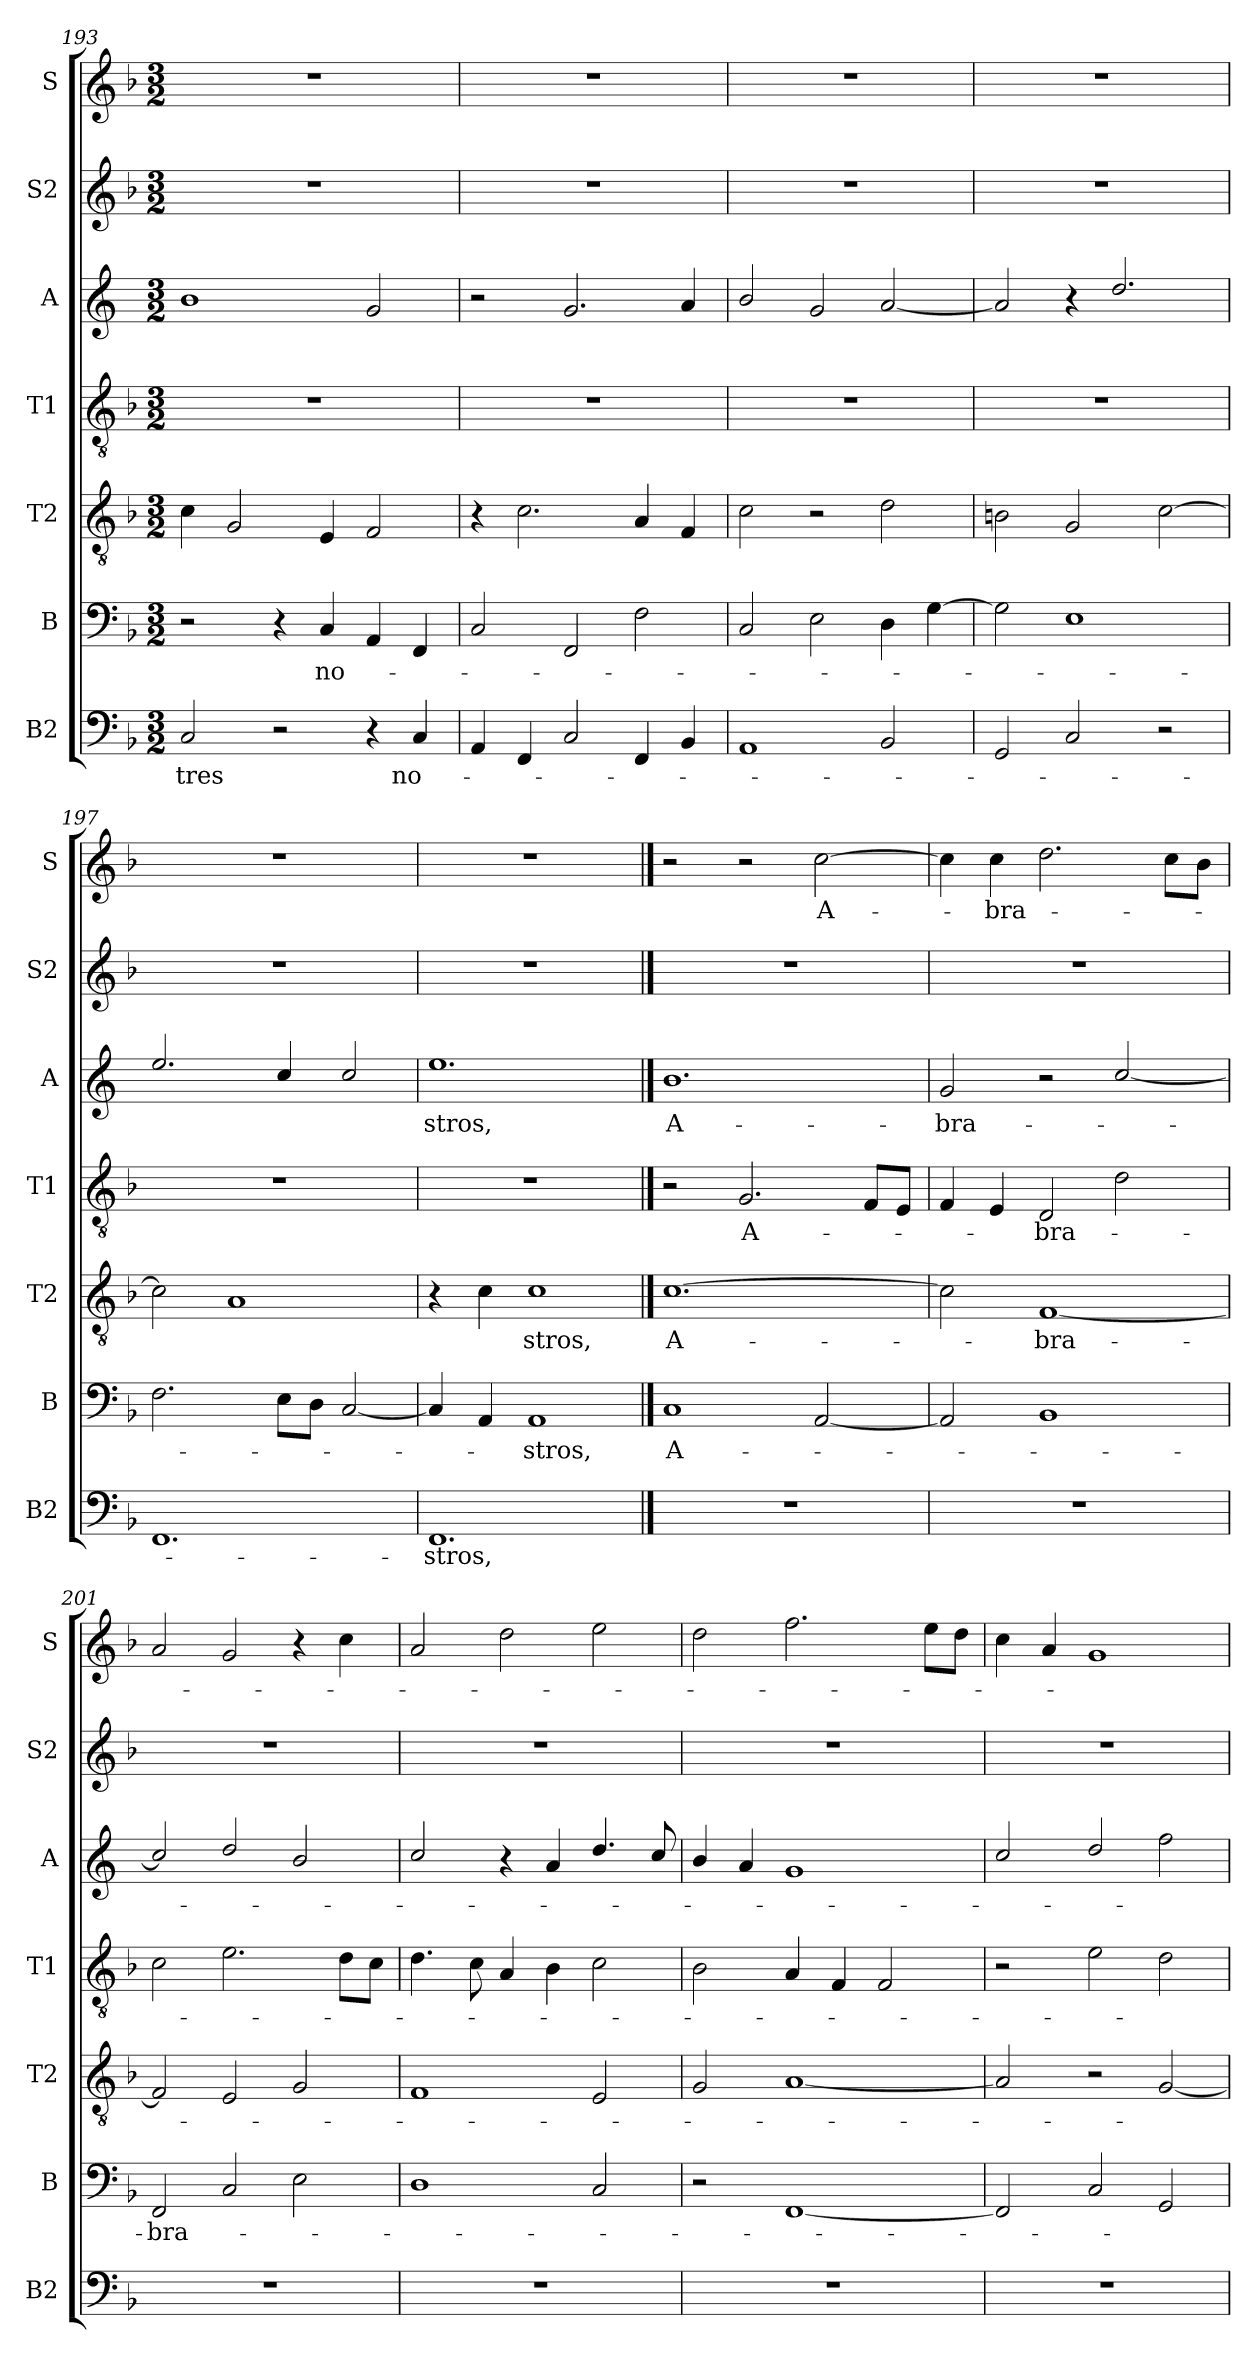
**kern	**text	**kern	**text	**kern	**text	**kern	**text	**kern	**text	**kern	**kern	**text
*part7	*part7	*part6	*part6	*part5	*part5	*part4	*part4	*part3	*part3	*part2	*part1	*part1
*staff7	*staff7	*staff6	*staff6	*staff5	*staff5	*staff4	*staff4	*staff3	*staff3	*staff2	*staff1	*staff1
*I"B2	*	*I"B	*	*I"T2	*	*I"T1	*	*I"A	*	*I"S2	*I"S	*
*I'B2	*	*I'B	*	*I'T2	*	*I'T1	*	*I'A	*	*I'S2	*I'S	*
*clefF4	*	*clefF4	*	*clefGv2	*	*clefGv2	*	*clefG2	*	*clefG2	*clefG2	*
*	*	*	*	*	*	*	*	*ITrd4c7	*	*	*	*
*k[b-]	*	*k[b-]	*	*k[b-]	*	*k[b-]	*	*k[b-]	*	*k[b-]	*k[b-]	*
*M3/2	*	*M3/2	*	*M3/2	*	*M3/2	*	*M3/2	*	*M3/2	*M3/2	*
=193	=193	=193	=193	=193	=193	=193	=193	=193	=193	=193	=193	=193
2C/	-tres	2r	.	4c\	.	1.r	.	1e	.	1.r	1.r	.
.	.	.	.	2G/	.	.	.	.	.	.	.	.
2r	.	4r	.	.	.	.	.	.	.	.	.	.
.	.	4C/	no-	4E/	.	.	.	.	.	.	.	.
4r	.	4AA/	.	2F/	.	.	.	2c/	.	.	.	.
4C/	no-	4FF/	.	.	.	.	.	.	.	.	.	.
=194	=194	=194	=194	=194	=194	=194	=194	=194	=194	=194	=194	=194
4AA/	.	2C/	.	4r	.	1.r	.	2r	.	1.r	1.r	.
4FF/	.	.	.	2.c\	.	.	.	.	.	.	.	.
2C/	.	2FF/	.	.	.	.	.	2.c/	.	.	.	.
4FF/	.	2F\	.	4A/	.	.	.	.	.	.	.	.
4BB-/	.	.	.	4F/	.	.	.	4d/	.	.	.	.
=195	=195	=195	=195	=195	=195	=195	=195	=195	=195	=195	=195	=195
1AA	.	2C/	.	2c\	.	1.r	.	2e/	.	1.r	1.r	.
.	.	2E\	.	2r	.	.	.	2c/	.	.	.	.
2BB-/	.	4D\	.	2d\	.	.	.	[2d/	.	.	.	.
.	.	[4G\	.	.	.	.	.	.	.	.	.	.
=196	=196	=196	=196	=196	=196	=196	=196	=196	=196	=196	=196	=196
2GG/	.	2G\]	.	2Bn\	.	1.r	.	2d/]	.	1.r	1.r	.
2C/	.	1E	.	2G/	.	.	.	4r	.	.	.	.
.	.	.	.	.	.	.	.	2.g/	.	.	.	.
2r	.	.	.	[2c\	.	.	.	.	.	.	.	.
=197	=197	=197	=197	=197	=197	=197	=197	=197	=197	=197	=197	=197
1.FF	.	2.F\	.	2c\]	.	1.r	.	2.a/	.	1.r	1.r	.
.	.	.	.	1A	.	.	.	.	.	.	.	.
.	.	8E\L	.	.	.	.	.	4f/	.	.	.	.
.	.	8D\J	.	.	.	.	.	.	.	.	.	.
.	.	[2C/	.	.	.	.	.	2f/	.	.	.	.
=198	=198	=198	=198	=198	=198	=198	=198	=198	=198	=198	=198	=198
1.FF	stros,	4C/]	.	4r	.	1.r	.	1.a	stros,	1.r	1.r	.
.	.	4AA/	.	4c\	.	.	.	.	.	.	.	.
.	.	1AA	stros,	1c	stros,	.	.	.	.	.	.	.
==199	==199	==199	==199	==199	==199	==199	==199	==199	==199	==199	==199	==199
1.r	.	1C	A-	[1.c	A-	2r	.	1.e	A-	1.r	2r	.
.	.	.	.	.	.	2.G/	A-	.	.	.	2r	.
.	.	[2AA/	.	.	.	.	.	.	.	.	[2cc\	A-
.	.	.	.	.	.	8F/L	.	.	.	.	.	.
.	.	.	.	.	.	8E/J	.	.	.	.	.	.
=200	=200	=200	=200	=200	=200	=200	=200	=200	=200	=200	=200	=200
1.r	.	2AA/]	.	2c\]	.	4F/	.	2c/	-bra-	1.r	4cc\]	.
.	.	.	.	.	.	4E/	.	.	.	.	4cc\	-bra-
.	.	1BB-	.	[1F	-bra-	2D/	-bra-	2r	.	.	2.dd\	.
.	.	.	.	.	.	2d\	.	[2f/	.	.	.	.
.	.	.	.	.	.	.	.	.	.	.	8cc\L	.
.	.	.	.	.	.	.	.	.	.	.	8b-\J	.
=201	=201	=201	=201	=201	=201	=201	=201	=201	=201	=201	=201	=201
1.r	.	2FF/	-bra-	2F/]	.	2c\	.	2f/]	.	1.r	2a/	.
.	.	2C/	.	2E/	.	2.e\	.	2g/	.	.	2g/	.
.	.	2E\	.	2G/	.	.	.	2e/	.	.	4r	.
.	.	.	.	.	.	8d\L	.	.	.	.	4cc\	.
.	.	.	.	.	.	8c\J	.	.	.	.	.	.
=202	=202	=202	=202	=202	=202	=202	=202	=202	=202	=202	=202	=202
1.r	.	1D	.	1F	.	4.d\	.	2f/	.	1.r	2a/	.
.	.	.	.	.	.	8c\	.	.	.	.	.	.
.	.	.	.	.	.	4A/	.	4r	.	.	2dd\	.
.	.	.	.	.	.	4B-\	.	4d/	.	.	.	.
.	.	2C/	.	2E/	.	2c\	.	4.g/	.	.	2ee\	.
.	.	.	.	.	.	.	.	8f/	.	.	.	.
=203	=203	=203	=203	=203	=203	=203	=203	=203	=203	=203	=203	=203
1.r	.	2r	.	2G/	.	2B-\	.	4e/	.	1.r	2dd\	.
.	.	.	.	.	.	.	.	4d/	.	.	.	.
.	.	[1FF	.	[1A	.	4A/	.	1c	.	.	2.ff\	.
.	.	.	.	.	.	4F/	.	.	.	.	.	.
.	.	.	.	.	.	2F/	.	.	.	.	.	.
.	.	.	.	.	.	.	.	.	.	.	8ee\L	.
.	.	.	.	.	.	.	.	.	.	.	8dd\J	.
=204	=204	=204	=204	=204	=204	=204	=204	=204	=204	=204	=204	=204
1.r	.	2FF/]	.	2A/]	.	2r	.	2f/	.	1.r	4cc\	.
.	.	.	.	.	.	.	.	.	.	.	4a/	.
.	.	2C/	.	2r	.	2e\	.	2g/	.	.	1g	.
.	.	2GG/	.	[2G/	.	2d\	.	2b-\	.	.	.	.
=	=	=	=	=	=	=	=	=	=	=	=	=
*-	*-	*-	*-	*-	*-	*-	*-	*-	*-	*-	*-	*-
